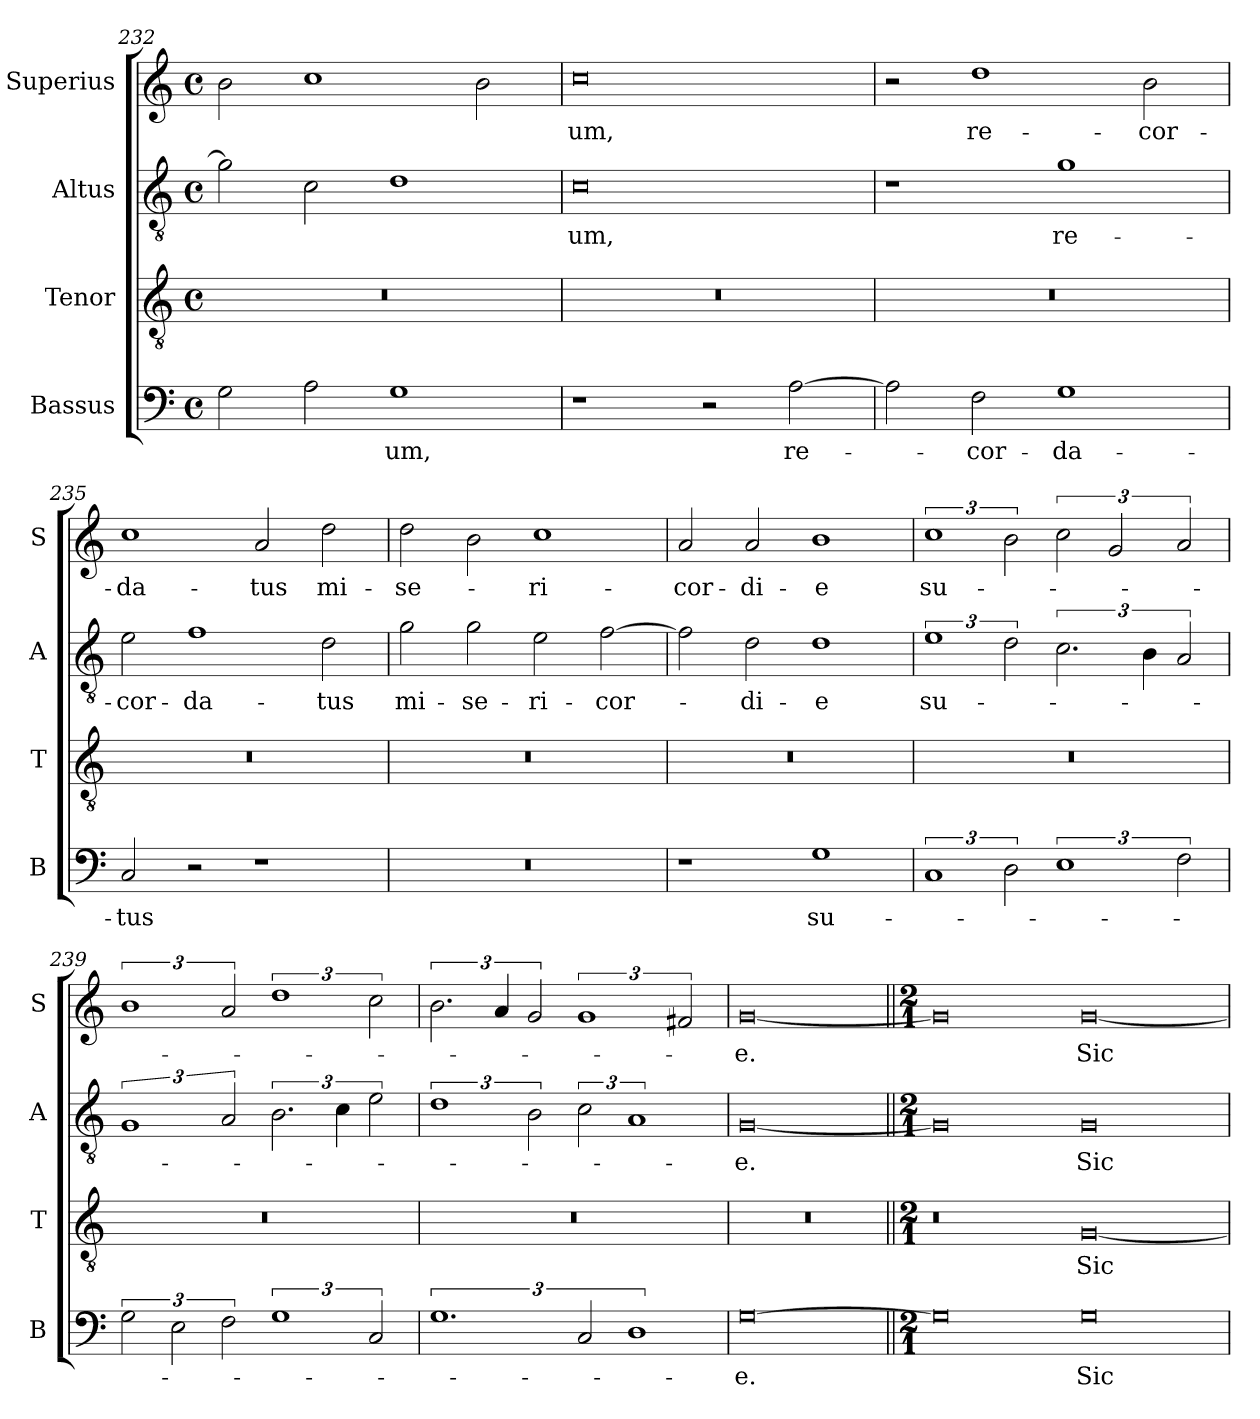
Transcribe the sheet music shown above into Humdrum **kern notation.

**kern	**text	**kern	**text	**kern	**text	**kern	**text
*part4	*part4	*part3	*part3	*part2	*part2	*part1	*part1
*staff4	*staff4	*staff3	*staff3	*staff2	*staff2	*staff1	*staff1
*I"Bassus	*	*I"Tenor	*	*I"Altus	*	*I"Superius	*
*I'B	*	*I'T	*	*I'A	*	*I'S	*
*clefF4	*	*clefGv2	*	*clefGv2	*	*clefG2	*
*k[]	*	*k[]	*	*k[]	*	*k[]	*
*M2/1	*	*M2/1	*	*M2/1	*	*M2/1	*
*met(c)	*	*met(c)	*	*met(c)	*	*met(c)	*
=232	=232	=232	=232	=232	=232	=232	=232
2G	.	0r	.	2g]	.	2b	.
2A	.	.	.	2c	.	1cc	.
1G	-um,	.	.	1d	.	.	.
.	.	.	.	.	.	2b	.
=233	=233	=233	=233	=233	=233	=233	=233
1r	.	0r	.	0c	-um,	0cc	-um,
2r	.	.	.	.	.	.	.
[2A	re-	.	.	.	.	.	.
=234	=234	=234	=234	=234	=234	=234	=234
2A]	.	0r	.	1r	.	2r	.
2F	-cor-	.	.	.	.	1dd	re-
1G	-da-	.	.	1g	re-	.	.
.	.	.	.	.	.	2b	-cor-
=235	=235	=235	=235	=235	=235	=235	=235
2C	-tus	0r	.	2e	-cor-	1cc	-da-
2r	.	.	.	1f	-da-	.	.
1r	.	.	.	.	.	2a	-tus
.	.	.	.	2d	-tus	2dd	mi-
=236	=236	=236	=236	=236	=236	=236	=236
0r	.	0r	.	2g	mi-	2dd	-se-
.	.	.	.	2g	-se-	2b	.
.	.	.	.	2e	-ri-	1cc	-ri-
.	.	.	.	[2f	-cor-	.	.
=237	=237	=237	=237	=237	=237	=237	=237
1r	.	0r	.	2f]	.	2a	-cor-
.	.	.	.	2d	-di-	2a	-di-
1G	su-	.	.	1d	-e	1b	-e
=238	=238	=238	=238	=238	=238	=238	=238
3%2C	.	0r	.	3%2e	su-	3%2cc	su-
3D	.	.	.	3d	.	3b	.
3%2E	.	.	.	3.c	.	3cc	.
.	.	.	.	.	.	3g	.
.	.	.	.	6B	.	.	.
3F	.	.	.	3A	.	3a	.
=239	=239	=239	=239	=239	=239	=239	=239
3G	.	0r	.	3%2G	.	3%2b	.
3E	.	.	.	.	.	.	.
3F	.	.	.	3A	.	3a	.
3%2G	.	.	.	3.B	.	3%2dd	.
.	.	.	.	6c	.	.	.
3C	.	.	.	3e	.	3cc	.
=240	=240	=240	=240	=240	=240	=240	=240
3%2.G	.	0r	.	3%2d	.	3.b	.
.	.	.	.	.	.	6a	.
.	.	.	.	3B	.	3g	.
3C	.	.	.	3c	.	3%2g	.
3%2D	.	.	.	3%2A	.	.	.
.	.	.	.	.	.	3f#X	.
=241	=241	=241	=241	=241	=241	=241	=241
[0G	-e.	0r	.	[0G	-e.	[0g	-e.
=242||	=242||	=242||	=242||	=242||	=242||	=242||	=242||
*M2/1	*	*M2/1	*	*M2/1	*	*M2/1	*
0G]	.	0r	.	0G]	.	0g]	.
0G	Sic-	[0G	Sic-	0G	Sic-	[0g	Sic-
=	=	=	=	=	=	=	=
*-	*-	*-	*-	*-	*-	*-	*-
